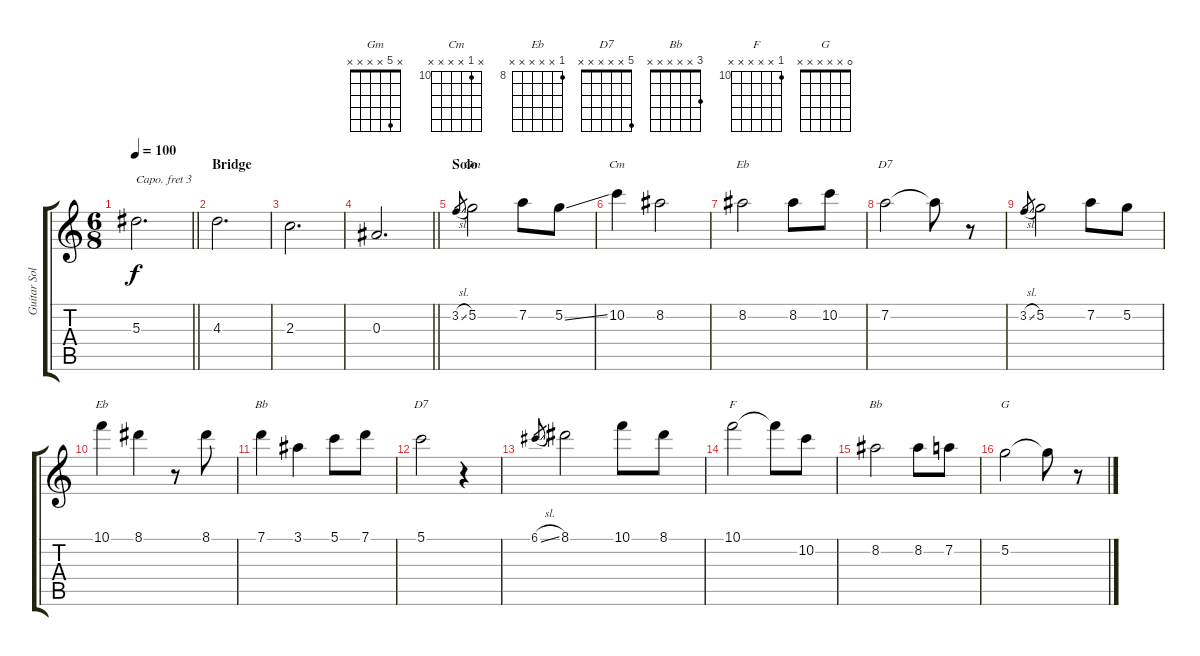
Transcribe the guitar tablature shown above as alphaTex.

\track ("Guitar Solo" "Guitar Sol") {instrument electricguitarclean}
\staff {score tabs}
\capo 3
\tuning (E4 B3 G3 D3 A2 E2) {hide}
\chord ("Gm" x 5 x x x x)
\chord ("Cm" x 10 x x x x) {firstfret 10}
\chord ("Eb" x 8 x x x x) {firstfret 8}
\chord ("D7" x 7 x x x x) {firstfret 7}
\chord ("Eb" 8 x x x x x) {firstfret 8}
\chord ("Bb" 7 x x x x x) {firstfret 7}
\chord ("D7" 5 x x x x x)
\chord ("F" 10 x x x x x) {firstfret 10}
\chord ("Bb" 3 x x x x x)
\chord ("G" 0 x x x x x)
\ts (6 8)
\tempo 100
\clef g2
\barLineRight lightlight
\ks c
5.3.2{d dy f} |
\section ("" "Bridge")
4.3.2{d} |
2.3.2{d} |
\barLineRight lightlight
0.3.2{d} |
\section ("" "Solo")
3.2{sl}.8{gr} 5.2.2{ch "Gm"} 7.2.8 5.2{ss}.8 |
10.2.4{ch "Cm"} 8.2.2 |
8.2.2{ch "Eb"} 8.2.8 10.2.8 |
7.2.2{ch "D7"} 7.2{t}.8 r.8 |
3.2{sl}.8{gr} 5.2.2 7.2.8 5.2.8 |
10.1.4{ch "Eb"} 8.1.4 r.8 8.1.8 |
7.1.4{ch "Bb"} 3.1.4 5.1.8 7.1.8 |
5.1.2{ch "D7"} r.4 |
6.1{sl}.8{gr} 8.1.2 10.1.8 8.1.8 |
10.1.2{ch "F"} 10.1{t}.8 10.2.8 |
8.2.2{ch "Bb"} 8.2.8 7.2.8 |
5.2.2{ch "G"} 5.2{t}.8 r.8
